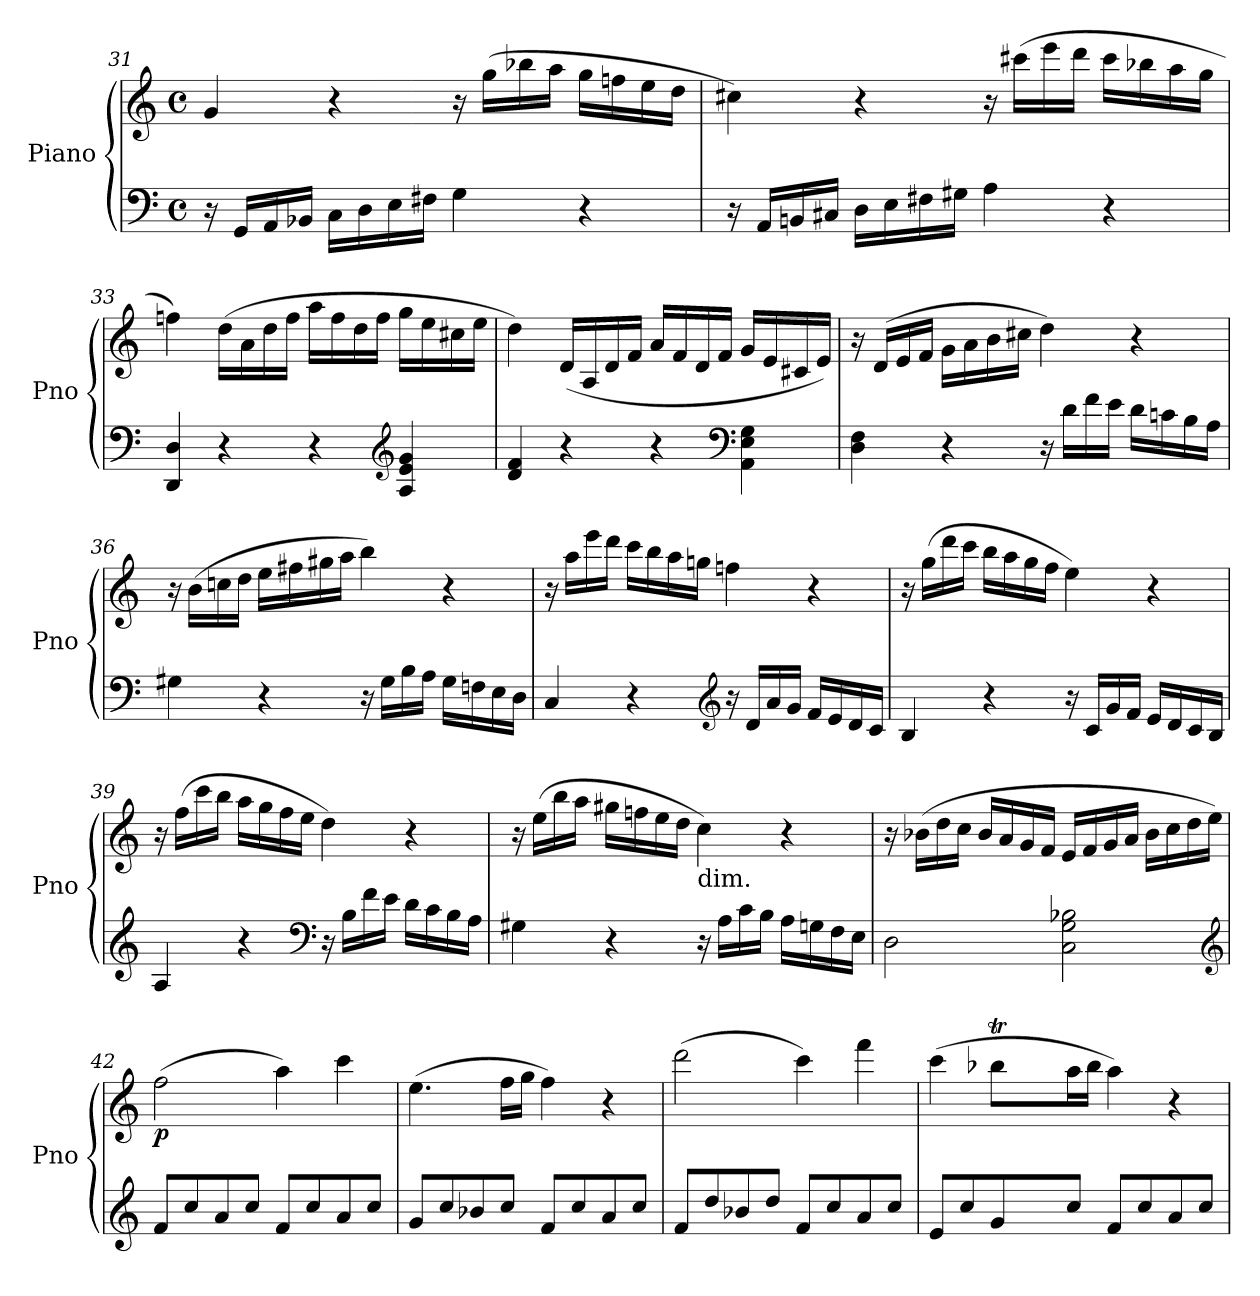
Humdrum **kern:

**kern	**kern	**dynam
*part1	*part1	*part1
*staff2	*staff1	*staff1/2
*I"Piano	*	*
*I'Pno	*	*
!!LO:LB:g=z
*clefF4	*clefG2	*
*k[]	*k[]	*
*C:	*C:	*
*M4/4	*M4/4	*
*met(c)	*met(c)	*
=31	=31	=31
16r	4g/	.
16GG/LL	.	.
16AA/	.	.
16BB-X/JJ	.	.
16C\LL	4r	.
16D\	.	.
16E\	.	.
16F#X\JJ	.	.
4G\	16r	.
.	(16gg\LL	.
.	16bb-X\	.
.	16aa\JJ	.
4r	16gg\LL	.
.	16ffn\	.
.	16ee\	.
.	16dd\JJ	.
=32	=32	=32
16r	4cc#X\)	.
16AA/LL	.	.
16BBn/	.	.
16C#X/JJ	.	.
16D\LL	4r	.
16E\	.	.
16F#X\	.	.
16G#X\JJ	.	.
4A\	16r	.
.	(16ccc#X\LL	.
.	16eee\	.
.	16ddd\JJ	.
4r	16ccc#\LL	.
.	16bb-X\	.
.	16aa\	.
.	16gg\JJ	.
=33	=33	=33
4DD/ 4D/	4ffn\)	.
4r	(16dd\LL	.
.	16a\	.
.	16dd\	.
.	16ff\JJ	.
4r	16aa\LL	.
.	16ff\	.
.	16dd\	.
.	16ff\JJ	.
*clefG2	*	*
4A/ 4e/ 4g/	16gg\LL	.
.	16ee\	.
.	16cc#X\	.
.	16ee\JJ	.
!!LO:PB:g=z
=34	=34	=34
4d/ 4f/	4dd\)	.
4r	(16d/LL	.
.	16A/	.
.	16d/	.
.	16f/JJ	.
4r	16a/LL	.
.	16f/	.
.	16d/	.
.	16f/JJ	.
*clefF4	*	*
4AA\ 4E\ 4G\	16g/LL	.
.	16e/	.
.	16c#X/	.
.	16e/JJ)	.
=35	=35	=35
4D\ 4F\	16r	.
.	(16d/LL	.
.	16e/	.
.	16f/JJ	.
4r	16g\LL	.
.	16a\	.
.	16b\	.
.	16cc#X\JJ	.
16r	4dd\)	.
16d\LL	.	.
16f\	.	.
16e\JJ	.	.
16d\LL	4r	.
16cn\	.	.
16B\	.	.
16A\JJ	.	.
=36	=36	=36
4G#X\	16r	.
.	(16b\LL	.
.	16ccn\	.
.	16dd\JJ	.
4r	16ee\LL	.
.	16ff#X\	.
.	16gg#X\	.
.	16aa\JJ	.
16r	4bb\)	.
16G#\LL	.	.
16B\	.	.
16A\JJ	.	.
16G#\LL	4r	.
16Fn\	.	.
16E\	.	.
16D\JJ	.	.
!!LO:LB:g=z
=37	=37	=37
4C/	16r	.
.	16aa\LL	.
.	16eee\	.
.	16ddd\JJ	.
4r	16ccc\LL	.
.	16bb\	.
.	16aa\	.
.	16ggn\JJ	.
*clefG2	*	*
16r	4ffn\	.
16d/LL	.	.
16a/	.	.
16g/JJ	.	.
16f/LL	4r	.
16e/	.	.
16d/	.	.
16c/JJ	.	.
=38	=38	=38
4B/	16r	.
.	(16gg\LL	.
.	16ddd\	.
.	16ccc\JJ	.
4r	16bb\LL	.
.	16aa\	.
.	16gg\	.
.	16ff\JJ	.
16r	4ee\)	.
16c/LL	.	.
16g/	.	.
16f/JJ	.	.
16e/LL	4r	.
16d/	.	.
16c/	.	.
16B/JJ	.	.
=39	=39	=39
4A/	16r	.
.	(16ff\LL	.
.	16ccc\	.
.	16bb\JJ	.
4r	16aa\LL	.
.	16gg\	.
.	16ff\	.
.	16ee\JJ	.
*clefF4	*	*
16r	4dd\)	.
16B\LL	.	.
16f\	.	.
16e\JJ	.	.
16d\LL	4r	.
16c\	.	.
16B\	.	.
16A\JJ	.	.
!!LO:LB:g=z
=40	=40	=40
4G#X\	16r	.
.	(16ee\LL	.
.	16bb\	.
.	16aa\JJ	.
4r	16gg#X\LL	.
.	16ffn\	.
.	16ee\	.
.	16dd\JJ	.
!	!LO:TX:b:t=dim.	!
16r	4cc\)	.
16A\LL	.	.
16c\	.	.
16B\JJ	.	.
16A\LL	4r	.
16Gn\	.	.
16F\	.	.
16E\JJ	.	.
=41	=41	=41
2D\	16r	.
.	(16b-X\LL	.
.	16dd\	.
.	16cc\JJ	.
.	16b-/LL	.
.	16a/	.
.	16g/	.
.	16f/JJ	.
2C\ 2G\ 2B-X\	16e/LL	.
.	16f/	.
.	16g/	.
.	16a/JJ	.
.	16b-\LL	.
.	16cc\	.
.	16dd\	.
.	16ee\JJ)	.
*clefG2	*	*
=42	=42	=42
!	!	!LO:DY:b
8f/L	(2ff\	p
8cc/	.	.
8a/	.	.
8cc/J	.	.
8f/L	4aa\)	.
8cc/	.	.
8a/	4ccc\	.
8cc/J	.	.
=43	=43	=43
8g/L	(4.ee\	.
8cc/	.	.
8b-X/	.	.
8cc/J	16ff\LL	.
.	16gg\JJ	.
8f/L	4ff\)	.
8cc/	.	.
8a/	4r	.
8cc/J	.	.
!!LO:LB:g=z
=44	=44	=44
8f/L	(2ddd\	.
8dd/	.	.
8b-X/	.	.
8dd/J	.	.
8f/L	4ccc\)	.
8cc/	.	.
8a/	4fff\	.
8cc/J	.	.
=45	=45	=45
*	*^	*
8e/L	(4ccc\	4ryy	.
8cc/	.	.	.
8g/	8bb-XT\L	32cccyy	.
.	.	32bb-yy	.
.	.	32cccyy	.
.	.	32bb-yy	.
8cc/J	16aa\L	2ryy	.
.	16bb-\JJ	.	.
8f/L	4aa\)	.	.
8cc/	.	.	.
8a/	4r	.	.
8cc/J	.	8ryy	.
*	*v	*v	*
=	=	=
*-	*-	*-
